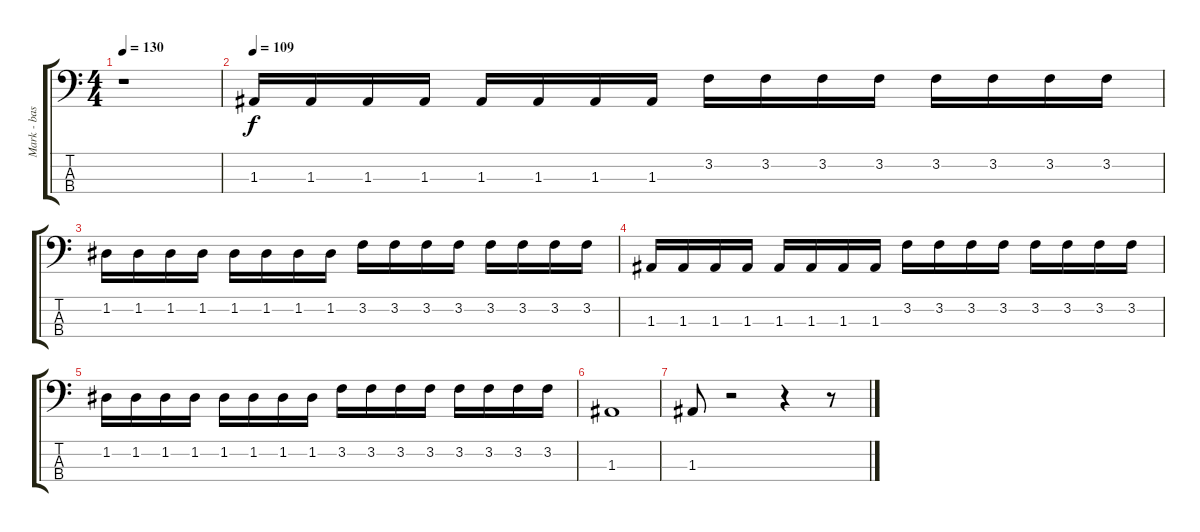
\track ("Mark - bass" "Mark - bas") {instrument electricbassfinger}
\staff {score tabs}
\tuning (G2 D2 A1 E1) {hide}
\ts (4 4)
\tempo 130
\clef f4
\ks c
r.1{dy f} |
\tempo 109
1.3.16 1.3.16 1.3.16 1.3.16 1.3.16 1.3.16 1.3.16 1.3.16 3.2.16 3.2.16 3.2.16 3.2.16 3.2.16 3.2.16 3.2.16 3.2.16 |
1.2.16 1.2.16 1.2.16 1.2.16 1.2.16 1.2.16 1.2.16 1.2.16 3.2.16 3.2.16 3.2.16 3.2.16 3.2.16 3.2.16 3.2.16 3.2.16 |
1.3.16 1.3.16 1.3.16 1.3.16 1.3.16 1.3.16 1.3.16 1.3.16 3.2.16 3.2.16 3.2.16 3.2.16 3.2.16 3.2.16 3.2.16 3.2.16 |
1.2.16 1.2.16 1.2.16 1.2.16 1.2.16 1.2.16 1.2.16 1.2.16 3.2.16 3.2.16 3.2.16 3.2.16 3.2.16 3.2.16 3.2.16 3.2.16 |
1.3.1 |
1.3.8 r.2 r.4 r.8
